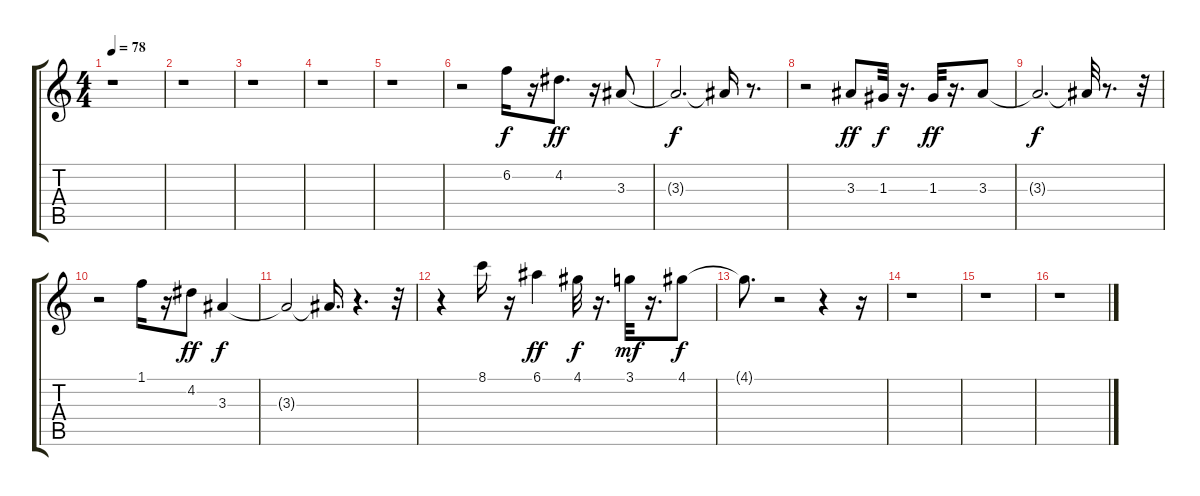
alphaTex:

\track "" {instrument overdrivenguitar}
\staff {score tabs}
\tuning (E4 B3 G3 D3 A2 E2) {hide}
\ts (4 4)
\tempo 78
\clef g2
\ks c
r.1{dy f} |
r.1 |
r.1 |
r.1 |
r.1 |
r.2 6.2.16 r.16 4.2.8{d dy ff} r.16 3.3.8 |
3.3{t}.2{d dy f} 3.3{t}.16 r.8{d} |
r.2 3.3.8{dy ff} 1.3.32{dy f} r.16{d} 1.3.32{dy ff} r.16{d} 3.3.8 |
3.3{t}.2{d dy f} 3.3{t}.32 r.8{d} r.32 |
r.2 1.1.16 r.16 4.2.8{dy ff} 3.3.4{dy f} |
3.3{t}.2 3.3{t}.16{d} r.4{d} r.32 |
r.4 8.1.16 r.16 6.1.4{dy ff} 4.1.32{dy f} r.16{d} 3.1.32{dy mf} r.16{d} 4.1.8{dy f} |
4.1{t}.8{d} r.2 r.4 r.16 |
r.1 |
r.1 |
r.1
